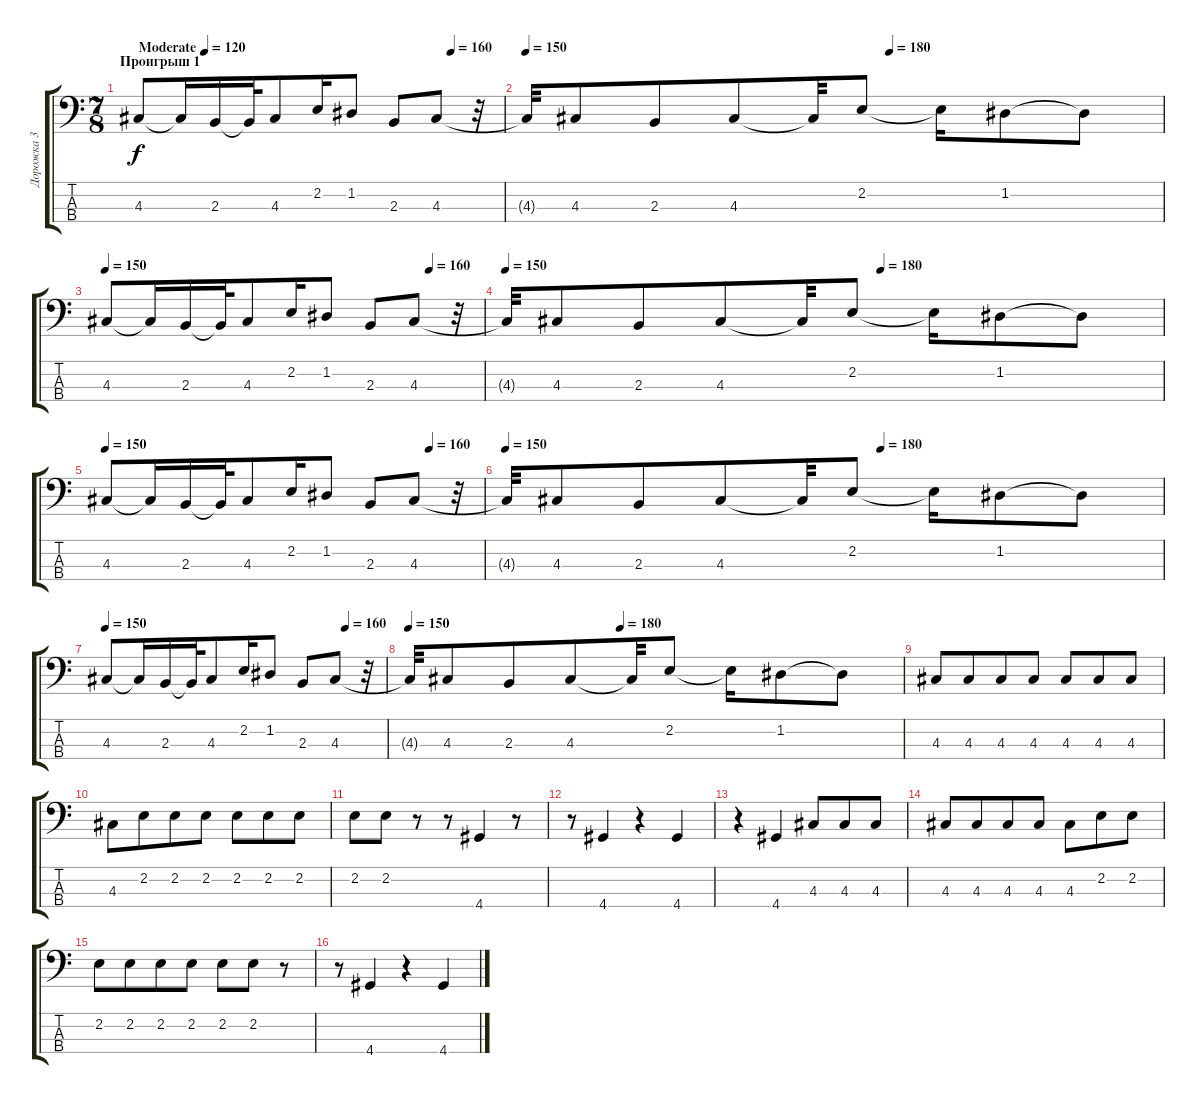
\track ("Дорожка 3" "Дорожка 3") {instrument electricbassfinger}
\staff {score tabs}
\tuning (G2 D2 A1 E1) {hide}
\ts (7 8)
\section ("" "Проигрыш 1")
\tempo (120 "Moderate")
\tempo 150
\tempo (160 0.8571428571428571)
\tempo (120 "Moderate")
\clef f4
\ks c
4.3.8{dy f instrument electricbassfinger} 4.3{t}.16 2.3.16 2.3{t}.32 4.3.8 2.2.16 1.2.8 2.3.8 4.3.8 r.32 |
\tempo 150
\tempo (180 0.5714285714285714)
4.3{t}.32 4.3.8 2.3.8 4.3.8 4.3{t}.32 2.2.8 2.2{t}.16 1.2.8 1.2{t}.8 |
\tempo 150
\tempo (160 0.8571428571428571)
4.3.8 4.3{t}.16 2.3.16 2.3{t}.32 4.3.8 2.2.16 1.2.8 2.3.8 4.3.8 r.32 |
\tempo 150
\tempo (180 0.5714285714285714)
4.3{t}.32 4.3.8 2.3.8 4.3.8 4.3{t}.32 2.2.8 2.2{t}.16 1.2.8 1.2{t}.8 |
\tempo 150
\tempo (160 0.8571428571428571)
4.3.8 4.3{t}.16 2.3.16 2.3{t}.32 4.3.8 2.2.16 1.2.8 2.3.8 4.3.8 r.32 |
\tempo 150
\tempo (180 0.5714285714285714)
4.3{t}.32 4.3.8 2.3.8 4.3.8 4.3{t}.32 2.2.8 2.2{t}.16 1.2.8 1.2{t}.8 |
\tempo 150
\tempo (160 0.8571428571428571)
4.3.8 4.3{t}.16 2.3.16 2.3{t}.32 4.3.8 2.2.16 1.2.8 2.3.8 4.3.8 r.32 |
\tempo 150
\tempo (180 0.42857142857142855)
4.3{t}.32 4.3.8 2.3.8 4.3.8 4.3{t}.32 2.2.8 2.2{t}.16 1.2.8 1.2{t}.8 |
4.3.8 4.3.8 4.3.8 4.3.8 4.3.8 4.3.8 4.3.8 |
4.3.8 2.2.8 2.2.8 2.2.8 2.2.8 2.2.8 2.2.8 |
2.2.8 2.2.8 r.8 r.8 4.4.4 r.8 |
r.8 4.4.4 r.4 4.4.4 |
r.4 4.4.4 4.3.8 4.3.8 4.3.8 |
4.3.8 4.3.8 4.3.8 4.3.8 4.3.8 2.2.8 2.2.8 |
2.2.8 2.2.8 2.2.8 2.2.8 2.2.8 2.2.8 r.8 |
r.8 4.4.4 r.4 4.4.4
